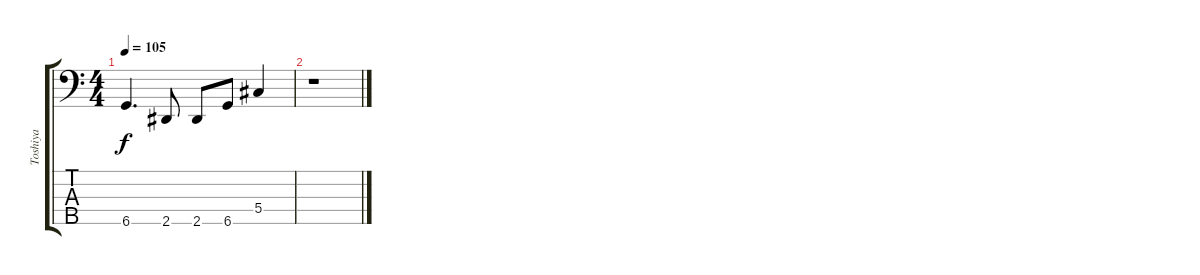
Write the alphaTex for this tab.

\track ("Toshiya" "Toshiya") {instrument electricbassfinger}
\staff {score tabs}
\tuning (Bb2 Gb2 Db2 Ab1 Db1) {hide}
\ts (4 4)
\tempo 105
\clef f4
\ks c
6.5.4{d dy f} 2.5.8 2.5.8 6.5.8 5.4.4 |
r.1
